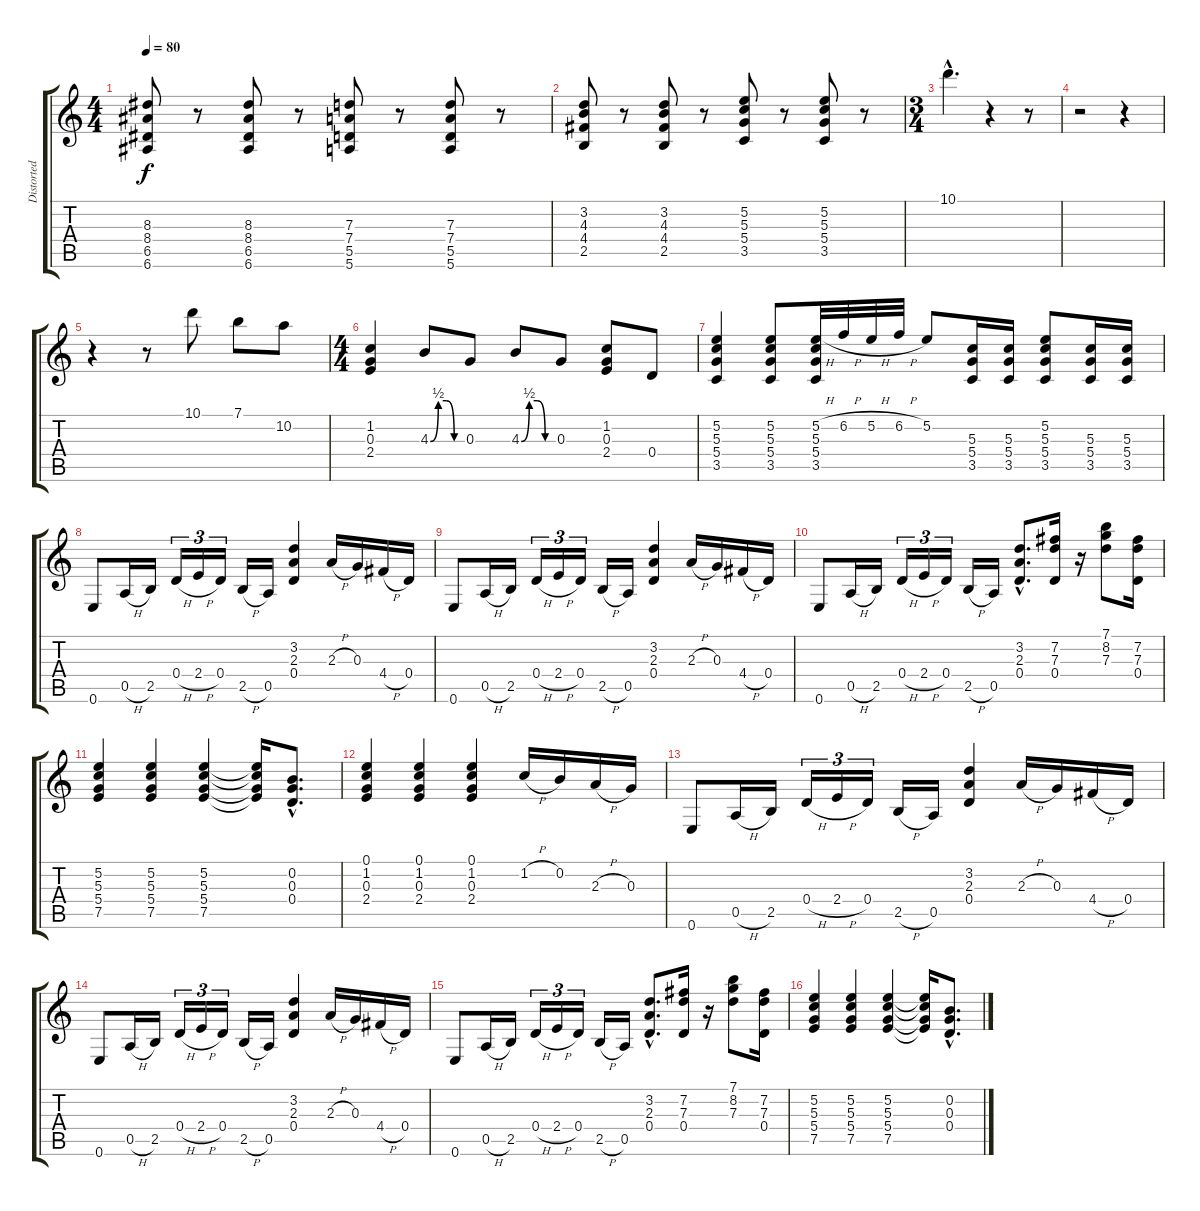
\track ("Distorted Guitar" "Distorted ") {instrument distortionguitar}
\staff {score tabs}
\tuning (E4 B3 G3 D3 A2 E2) {hide}
\ts (4 4)
\tempo 80
\clef g2
\ks c
(8.3 8.4 6.5 6.6).8{dy f} r.8 (8.3 8.4 6.5 6.6).8 r.8 (7.3 7.4 5.5 5.6).8 r.8 (7.3 7.4 5.5 5.6).8 r.8 |
(3.2 4.3 4.4 2.5).8 r.8 (3.2 4.3 4.4 2.5).8 r.8 (5.2 5.3 5.4 3.5).8 r.8 (5.2 5.3 5.4 3.5).8 r.8 |
\ts (3 4)
10.1{hac}.4{d} r.4 r.8 |
r.2 r.4 |
r.4 r.8 10.1.8 7.1.8 10.2.8 |
\ts (4 4)
(1.2 0.3 2.4).4 4.3{be (custom 0 0 15 2 30 2 45 0 60 0)}.8 0.3.8 4.3{be (custom 0 0 15 2 30 2 45 0 60 0)}.8 0.3.8 (1.2 0.3 2.4).8 0.4.8 |
(5.2 5.3 5.4 3.5).4 (5.2 5.3 5.4 3.5).8 (5.2{h} 5.3 5.4 3.5).32 6.2{h}.32 5.2{h}.32 6.2{h}.32 5.2.8 (5.3 5.4 3.5).16 (5.3 5.4 3.5).16 (5.2 5.3 5.4 3.5).8 (5.3 5.4 3.5).16 (5.3 5.4 3.5).16 |
0.6.8 0.5{h}.16 2.5.16 0.4{h}.16{tu (3 2)} 2.4{h}.16{tu (3 2)} 0.4.16{tu (3 2)} 2.5{h}.16 0.5.16 (3.2 2.3 0.4).4 2.3{h}.16 0.3.16 4.4{h}.16 0.4.16 |
0.6.8 0.5{h}.16 2.5.16 0.4{h}.16{tu (3 2)} 2.4{h}.16{tu (3 2)} 0.4.16{tu (3 2)} 2.5{h}.16 0.5.16 (3.2 2.3 0.4).4 2.3{h}.16 0.3.16 4.4{h}.16 0.4.16 |
0.6.8 0.5{h}.16 2.5.16 0.4{h}.16{tu (3 2)} 2.4{h}.16{tu (3 2)} 0.4.16{tu (3 2)} 2.5{h}.16 0.5.16 (3.2{hac} 2.3{hac} 0.4{hac}).8{d} (7.2 7.3 0.4).16 r.16 (7.1 8.2 7.3).8 (7.2 7.3 0.4).16 |
(5.2 5.3 5.4 7.5).4 (5.2 5.3 5.4 7.5).4 (5.2 5.3 5.4 7.5).4 (5.2{t} 5.3{t} 5.4{t} 7.5{t}).16 (0.2{hac} 0.3{hac} 0.4{hac}).8{d} |
(0.1 1.2 0.3 2.4).4 (0.1 1.2 0.3 2.4).4 (0.1 1.2 0.3 2.4).4 1.2{h}.16 0.2.16 2.3{h}.16 0.3.16 |
0.6.8 0.5{h}.16 2.5.16 0.4{h}.16{tu (3 2)} 2.4{h}.16{tu (3 2)} 0.4.16{tu (3 2)} 2.5{h}.16 0.5.16 (3.2 2.3 0.4).4 2.3{h}.16 0.3.16 4.4{h}.16 0.4.16 |
0.6.8 0.5{h}.16 2.5.16 0.4{h}.16{tu (3 2)} 2.4{h}.16{tu (3 2)} 0.4.16{tu (3 2)} 2.5{h}.16 0.5.16 (3.2 2.3 0.4).4 2.3{h}.16 0.3.16 4.4{h}.16 0.4.16 |
0.6.8 0.5{h}.16 2.5.16 0.4{h}.16{tu (3 2)} 2.4{h}.16{tu (3 2)} 0.4.16{tu (3 2)} 2.5{h}.16 0.5.16 (3.2{hac} 2.3{hac} 0.4{hac}).8{d} (7.2 7.3 0.4).16 r.16 (7.1 8.2 7.3).8 (7.2 7.3 0.4).16 |
(5.2 5.3 5.4 7.5).4 (5.2 5.3 5.4 7.5).4 (5.2 5.3 5.4 7.5).4 (5.2{t} 5.3{t} 5.4{t} 7.5{t}).16 (0.2{hac} 0.3{hac} 0.4{hac}).8{d}
